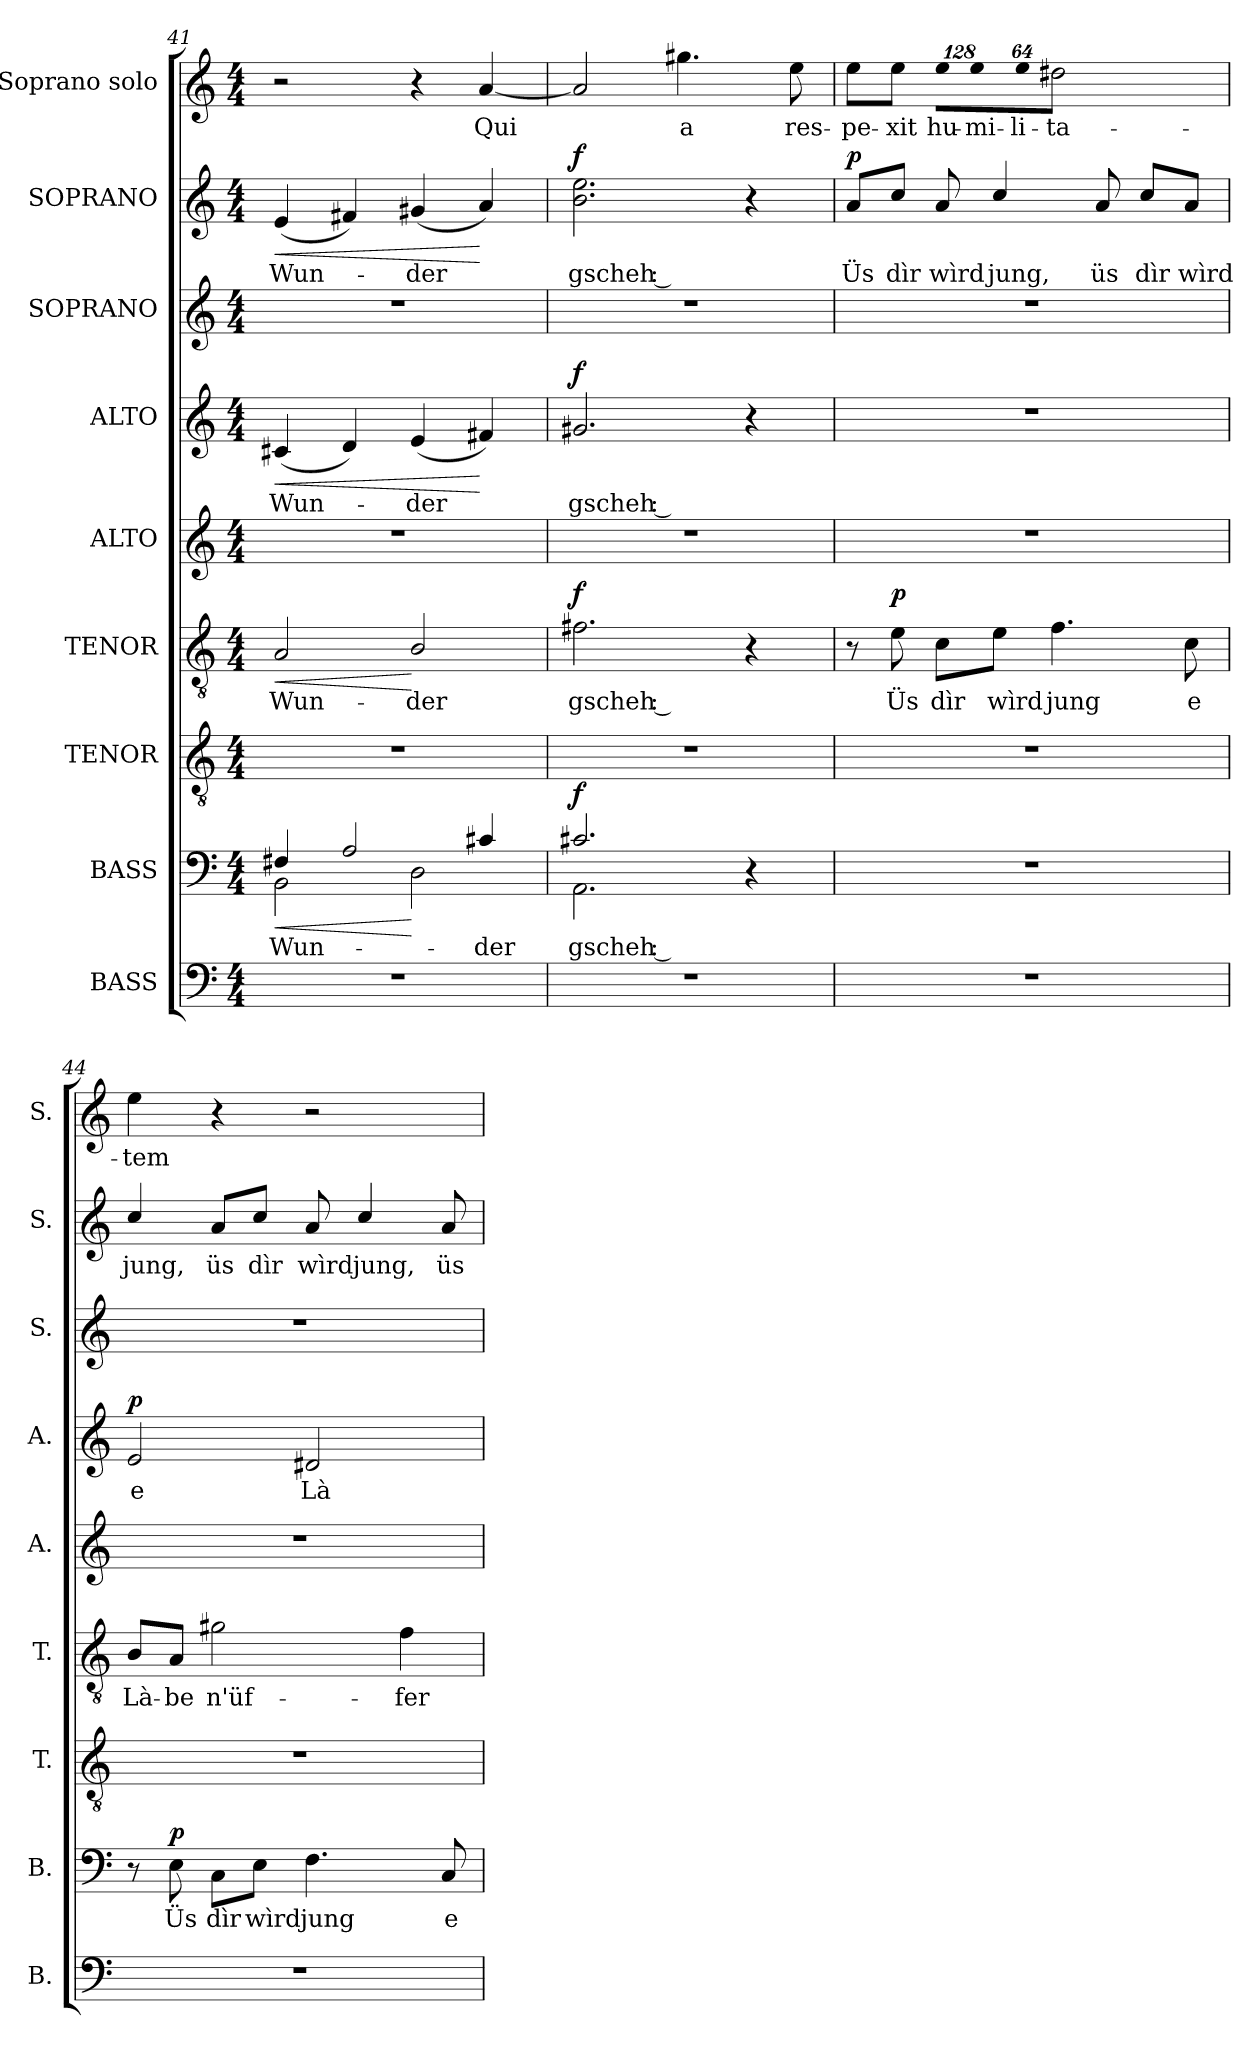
**kern	**kern	**text	**dynam	**kern	**kern	**text	**dynam	**kern	**kern	**text	**dynam	**kern	**kern	**text	**dynam	**kern	**text
*part9	*part8	*part8	*part8	*part7	*part6	*part6	*part6	*part5	*part4	*part4	*part4	*part3	*part2	*part2	*part2	*part1	*part1
*staff9	*staff8	*staff8	*staff8	*staff7	*staff6	*staff6	*staff6	*staff5	*staff4	*staff4	*staff4	*staff3	*staff2	*staff2	*staff2	*staff1	*staff1
*I"BASS	*I"BASS	*	*	*I"TENOR	*I"TENOR	*	*	*I"ALTO	*I"ALTO	*	*	*I"SOPRANO	*I"SOPRANO	*	*	*I"Soprano solo	*
*I'B.	*I'B.	*	*	*I'T.	*I'T.	*	*	*I'A.	*I'A.	*	*	*I'S.	*I'S.	*	*	*I'S.	*
*clefF4	*clefF4	*	*	*clefGv2	*clefGv2	*	*	*clefG2	*clefG2	*	*	*clefG2	*clefG2	*	*	*clefG2	*
*	*	*	*	*ITrd7c12	*ITrd7c12	*	*	*	*	*	*	*	*	*	*	*	*
*k[]	*k[]	*	*	*k[]	*k[]	*	*	*k[]	*k[]	*	*	*k[]	*k[]	*	*	*k[]	*
*M4/4	*M4/4	*	*	*M4/4	*M4/4	*	*	*M4/4	*M4/4	*	*	*M4/4	*M4/4	*	*	*M4/4	*
=41	=41	=41	=41	=41	=41	=41	=41	=41	=41	=41	=41	=41	=41	=41	=41	=41	=41
!	!	!LO:LY:b:color=#000000	!LO:HP:b	!	!	!	!	!	!	!	!	!	!	!	!	!	!
*	*^	*	*	*	*	*	*	*	*	*	*	*	*	*	*	*	*
!	!	!	!	!	!	!	!LO:LY:b:color=#000000	!LO:HP:b	!	!	!	!	!	!	!	!	!	!
!	!	!	!	!	!	!	!	!	!	!	!LO:LY:b:color=#000000	!LO:HP:b	!	!	!	!	!	!
!	!	!	!	!	!	!	!	!	!	!	!	!	!	!	!LO:LY:b:color=#000000	!LO:HP:b	!	!
1r	4F#Xi/	2BBi\	Wun-	<	1r	2AAi/	Wun-	<	1r	(4c#Xi/	Wun-	<	1r	(4ei/	Wun-	<	2r	.
.	2Ai/	.	.	.	.	.	.	.	.	4di/)	.	.	.	4f#Xi/)	.	.	.	.
!	!	!	!	!	!	!	!LO:LY:b:color=#000000	!	!	!	!	!	!	!	!	!	!	!
!	!	!	!	!	!	!	!	!	!	!	!LO:LY:b:color=#000000	!	!	!	!	!	!	!
!	!	!	!	!	!	!	!	!	!	!	!	!	!	!	!LO:LY:b:color=#000000	!	!	!
.	.	2Di\	.	[	.	2BBi/	-der	[	.	(4ei/	-der	.	.	(4g#Xi/	-der	.	4r	.
!	!	!	!LO:LY:b:color=#000000	!	!	!	!	!	!	!	!	!	!	!	!	!	!	!
!	!	!	!	!	!	!	!	!	!	!	!	!	!	!	!	!	!	!LO:LY:b:color=#000000
.	4c#Xi/	.	-der	.	.	.	.	.	.	4f#Xi/)	.	[	.	4ai/)	.	[	[<4ai/	Qui
=42	=42	=42	=42	=42	=42	=42	=42	=42	=42	=42	=42	=42	=42	=42	=42	=42	=42	=42
!	!	!	!LO:LY:b:color=#000000	!	!	!	!	!	!	!	!	!	!	!	!	!	!	!
!	!	!	!	!	!	!	!LO:LY:b:color=#000000	!	!	!	!	!	!	!	!	!	!	!
!	!	!	!	!	!	!	!	!	!	!	!LO:LY:b:color=#000000	!	!	!	!	!	!	!
!	!	!	!	!	!	!	!	!	!	!	!	!	!	!	!LO:LY:b:color=#000000	!	!	!
1r	2.c#Xi/	2.AAi\	gscheh :	f	1r	2.F#Xi\	gscheh :	f	1r	2.g#Xi/	gscheh :	f	1r	2.bi\ 2.eei	gscheh :	f	2ai/]	.
!	!	!	!	!	!	!	!	!	!	!	!	!	!	!	!	!	!	!LO:LY:b:color=#000000
.	.	.	.	.	.	.	.	.	.	.	.	.	.	.	.	.	4.gg#Xi\	a
.	4r	4ryy	.	.	.	4r	.	.	.	4r	.	.	.	4r	.	.	.	.
!	!	!	!	!	!	!	!	!	!	!	!	!	!	!	!	!	!	!LO:LY:b:color=#000000
.	.	.	.	.	.	.	.	.	.	.	.	.	.	.	.	.	8eei\	res-
*	*v	*v	*	*	*	*	*	*	*	*	*	*	*	*	*	*	*	*
=43	=43	=43	=43	=43	=43	=43	=43	=43	=43	=43	=43	=43	=43	=43	=43	=43	=43
!	!	!	!	!	!	!	!	!	!	!	!	!	!	!LO:LY:b:color=#000000	!	!	!
!	!	!	!	!	!	!	!	!	!	!	!	!	!	!	!	!	!LO:LY:b:color=#000000
1r	1r	.	.	1r	8r	.	.	1r	1r	.	.	1r	8ai/L	Üs	p	8eei\L	-pe-
!	!	!	!	!	!	!LO:LY:b:color=#000000	!	!	!	!	!	!	!	!	!	!	!
!	!	!	!	!	!	!	!	!	!	!	!	!	!	!LO:LY:b:color=#000000	!	!	!
!	!	!	!	!	!	!	!	!	!	!	!	!	!	!	!	!	!LO:LY:b:color=#000000
.	.	.	.	.	8Ei\	Üs	p	.	.	.	.	.	8cci/J	dìr	.	8eei\J	-xit
!	!	!	!	!	!	!LO:LY:b:color=#000000	!	!	!	!	!	!	!	!	!	!	!
!	!	!	!	!	!	!	!	!	!	!	!	!	!	!LO:LY:b:color=#000000	!	!	!
*	*	*	*	*	*	*	*	*	*	*	*	*	*	*	*	*Xbrackettup	*
!	!	!	!	!	!	!	!	!	!	!	!	!	!	!	!	!LO:N:vis=8	!
!	!	!	!	!	!	!	!	!	!	!	!	!	!	!	!	!	!LO:LY:b:color=#000000
.	.	.	.	.	8Ci\L	dìr	.	.	.	.	.	.	8ai/	wìrd	.	1024%85eei\L	hu-
!	!	!	!	!	!	!	!	!	!	!	!	!	!	!	!	!LO:N:vis=8	!
!	!	!	!	!	!	!	!	!	!	!	!	!	!	!	!	!	!LO:LY:b:color=#000000
.	.	.	.	.	.	.	.	.	.	.	.	.	.	.	.	1024%85eei\	-mi-
!	!	!	!	!	!	!LO:LY:b:color=#000000	!	!	!	!	!	!	!	!	!	!	!
!	!	!	!	!	!	!	!	!	!	!	!	!	!	!LO:LY:b:color=#000000	!	!	!
.	.	.	.	.	8Ei\J	wìrd	.	.	.	.	.	.	4cci/	jung,	.	.	.
!	!	!	!	!	!	!	!	!	!	!	!	!	!	!	!	!LO:N:vis=8	!
!	!	!	!	!	!	!	!	!	!	!	!	!	!	!	!	!	!LO:LY:b:color=#000000
.	.	.	.	.	.	.	.	.	.	.	.	.	.	.	.	512%43eei\J	-li-
!	!	!	!	!	!	!LO:LY:b:color=#000000	!	!	!	!	!	!	!	!	!	!	!
!	!	!	!	!	!	!	!	!	!	!	!	!	!	!	!	!	!LO:LY:b:color=#000000
.	.	.	.	.	4.Fi\	jung	.	.	.	.	.	.	.	.	.	2dd#Xi\	-ta-
!	!	!	!	!	!	!	!	!	!	!	!	!	!	!LO:LY:b:color=#000000	!	!	!
.	.	.	.	.	.	.	.	.	.	.	.	.	8ai/	üs	.	.	.
!	!	!	!	!	!	!	!	!	!	!	!	!	!	!LO:LY:b:color=#000000	!	!	!
.	.	.	.	.	.	.	.	.	.	.	.	.	8cci/L	dìr	.	.	.
!	!	!	!	!	!	!LO:LY:b:color=#000000	!	!	!	!	!	!	!	!	!	!	!
!	!	!	!	!	!	!	!	!	!	!	!	!	!	!LO:LY:b:color=#000000	!	!	!
.	.	.	.	.	8Ci\	e	.	.	.	.	.	.	8ai/J	wìrd	.	.	.
=44	=44	=44	=44	=44	=44	=44	=44	=44	=44	=44	=44	=44	=44	=44	=44	=44	=44
!	!	!	!	!	!	!LO:LY:b:color=#000000	!	!	!	!	!	!	!	!	!	!	!
!	!	!	!	!	!	!	!	!	!	!LO:LY:b:color=#000000	!	!	!	!	!	!	!
!	!	!	!	!	!	!	!	!	!	!	!	!	!	!LO:LY:b:color=#000000	!	!	!
!	!	!	!	!	!	!	!	!	!	!	!	!	!	!	!	!	!LO:LY:b:color=#000000
1r	8r	.	.	1r	8BBi/L	Là-	.	1r	2ei/	e	p	1r	4cci/	jung,	.	4eei\	-tem
!	!	!LO:LY:b:color=#000000	!	!	!	!	!	!	!	!	!	!	!	!	!	!	!
!	!	!	!	!	!	!LO:LY:b:color=#000000	!	!	!	!	!	!	!	!	!	!	!
.	8Ei\	Üs	p	.	8AAi/J	-be	.	.	.	.	.	.	.	.	.	.	.
!	!	!LO:LY:b:color=#000000	!	!	!	!	!	!	!	!	!	!	!	!	!	!	!
!	!	!	!	!	!	!LO:LY:b:color=#000000	!	!	!	!	!	!	!	!	!	!	!
!	!	!	!	!	!	!	!	!	!	!	!	!	!	!LO:LY:b:color=#000000	!	!	!
.	8Ci\L	dìr	.	.	2G#Xi\	n'üf-	.	.	.	.	.	.	8ai/L	üs	.	4r	.
!	!	!LO:LY:b:color=#000000	!	!	!	!	!	!	!	!	!	!	!	!	!	!	!
!	!	!	!	!	!	!	!	!	!	!	!	!	!	!LO:LY:b:color=#000000	!	!	!
.	8Ei\J	wìrd	.	.	.	.	.	.	.	.	.	.	8cci/J	dìr	.	.	.
!	!	!LO:LY:b:color=#000000	!	!	!	!	!	!	!	!	!	!	!	!	!	!	!
!	!	!	!	!	!	!	!	!	!	!LO:LY:b:color=#000000	!	!	!	!	!	!	!
!	!	!	!	!	!	!	!	!	!	!	!	!	!	!LO:LY:b:color=#000000	!	!	!
.	4.Fi\	jung	.	.	.	.	.	.	2d#Xi/	Là-	.	.	8ai/	wìrd	.	2r	.
!	!	!	!	!	!	!	!	!	!	!	!	!	!	!LO:LY:b:color=#000000	!	!	!
.	.	.	.	.	.	.	.	.	.	.	.	.	4cci/	jung,	.	.	.
!	!	!	!	!	!	!LO:LY:b:color=#000000	!	!	!	!	!	!	!	!	!	!	!
.	.	.	.	.	4Fi\	-fer-	.	.	.	.	.	.	.	.	.	.	.
!	!	!LO:LY:b:color=#000000	!	!	!	!	!	!	!	!	!	!	!	!	!	!	!
!	!	!	!	!	!	!	!	!	!	!	!	!	!	!LO:LY:b:color=#000000	!	!	!
.	8Ci/	e	.	.	.	.	.	.	.	.	.	.	8ai/	üs	.	.	.
=	=	=	=	=	=	=	=	=	=	=	=	=	=	=	=	=	=
*-	*-	*-	*-	*-	*-	*-	*-	*-	*-	*-	*-	*-	*-	*-	*-	*-	*-
